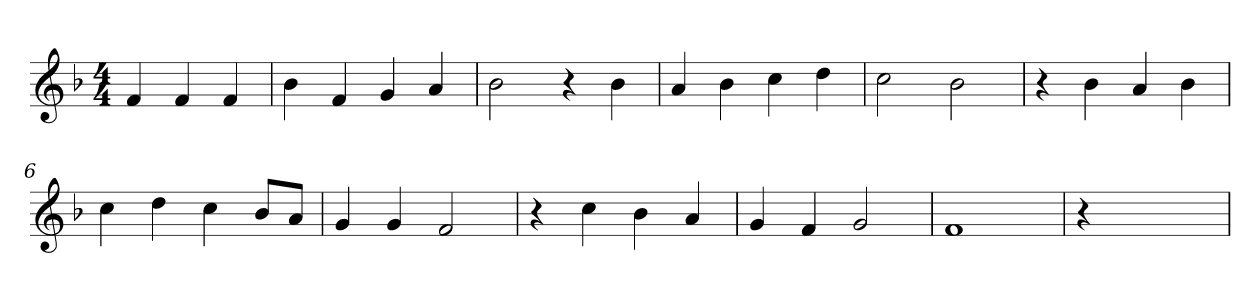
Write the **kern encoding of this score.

**kern
*part1
*staff1
*clefG2
*k[b-]
*F:
*M4/4
=
4f
4f
4f
=1
4b-
4f
4g
4a
=2
2b-
4r
4b-
=3
4a
4b-
4cc
4dd
=4
2cc
2b-
=5
4r
4b-
4a
4b-
=6
4cc
4dd
4cc
8b-/L
8a/J
=7
4g
4g
2f
=8
4r
4cc
4b-
4a
=9
4g
4f
2g
=10
1f
=11
4r
2.ryy
=
*-
